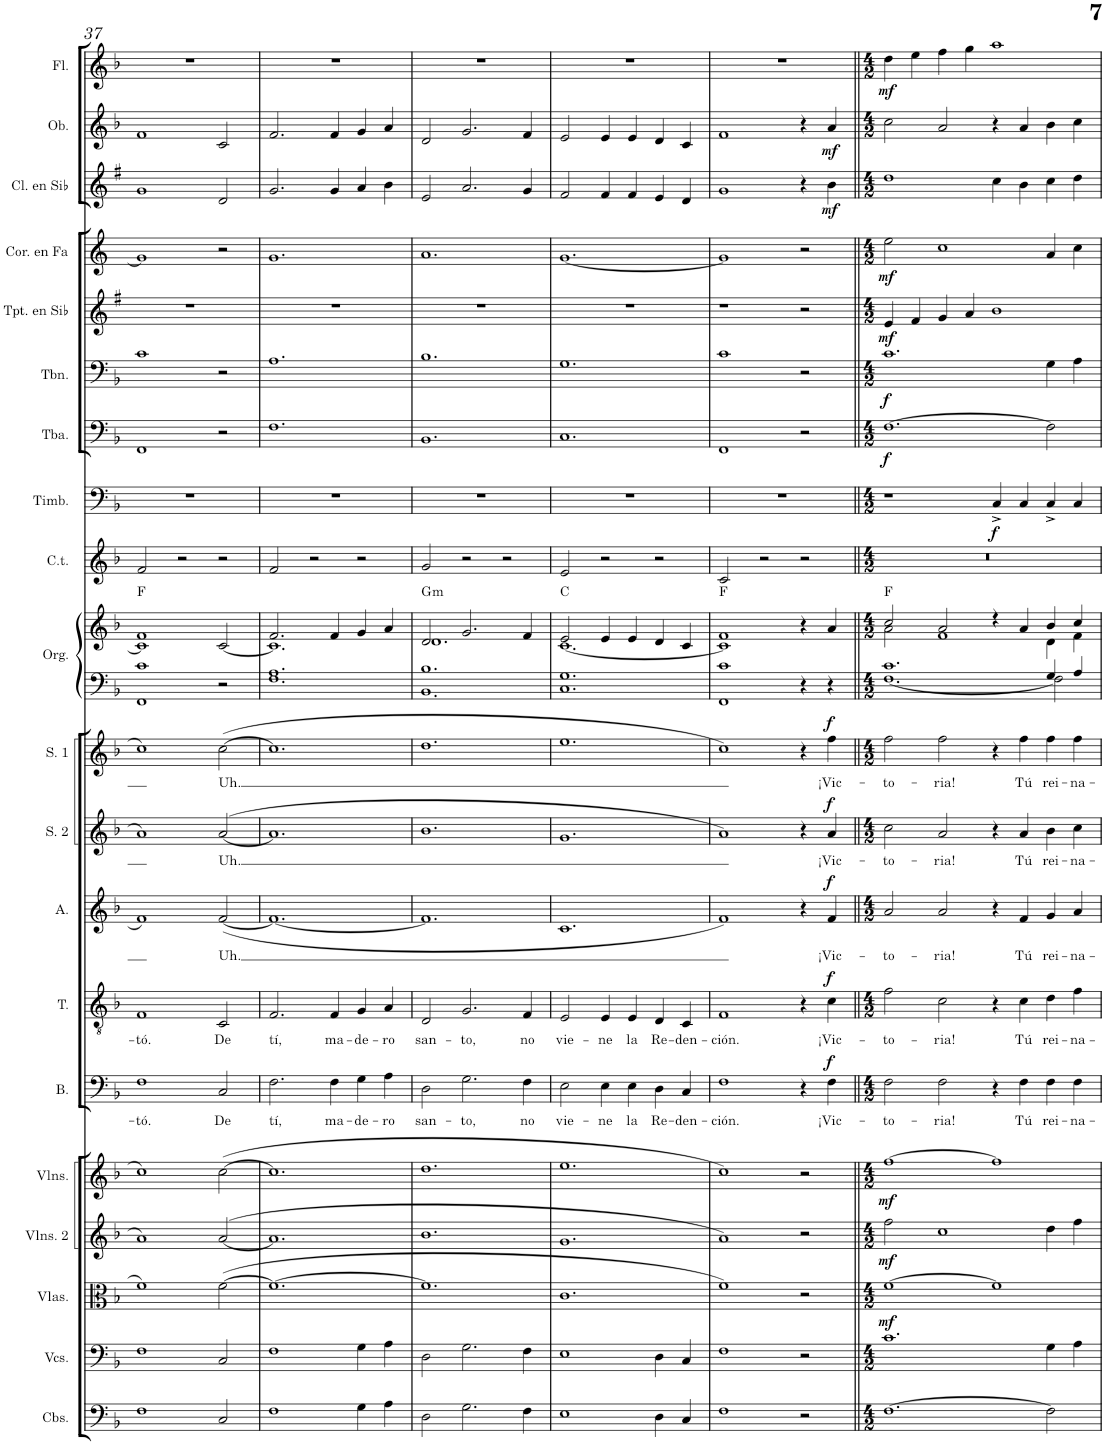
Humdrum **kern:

**kern	**kern	**kern	**dynam	**kern	**dynam	**kern	**dynam	**kern	**text	**dynam	**kern	**text	**dynam	**kern	**text	**dynam	**kern	**text	**dynam	**kern	**text	**dynam	**kern	**kern	**harte	**kern	**kern	**dynam	**kern	**dynam	**kern	**dynam	**kern	**dynam	**kern	**dynam	**kern	**dynam	**kern	**dynam	**kern	**dynam
*part20	*part19	*part18	*part18	*part17	*part17	*part16	*part16	*part15	*part15	*part15	*part14	*part14	*part14	*part13	*part13	*part13	*part12	*part12	*part12	*part11	*part11	*part11	*part10	*part10	*part10	*part9	*part8	*part8	*part7	*part7	*part6	*part6	*part5	*part5	*part4	*part4	*part3	*part3	*part2	*part2	*part1	*part1
*staff21	*staff20	*staff19	*staff19	*staff18	*staff18	*staff17	*staff17	*staff16	*staff16	*staff16	*staff15	*staff15	*staff15	*staff14	*staff14	*staff14	*staff13	*staff13	*staff13	*staff12	*staff12	*staff12	*staff11	*staff10	*	*staff9	*staff8	*staff8	*staff7	*staff7	*staff6	*staff6	*staff5	*staff5	*staff4	*staff4	*staff3	*staff3	*staff2	*staff2	*staff1	*staff1
*I"Contrabajos	*I"Violonchelos	*I"Violas	*	*I"Violines 2	*	*I"Violines	*	*I"Bajo	*	*	*I"Tenor	*	*	*I"Alto	*	*	*I"Soprano 2	*	*	*I"Soprano 1	*	*	*I"Órgano	*	*	*I"Campanas tubulares	*I"Timbales	*	*I"Tuba	*	*I"Trombón	*	*I"Trompeta en Sib	*	*I"Corno en Fa	*	*I"Clarinete en Sib	*	*I"Oboe	*	*I"Flauta	*
*I'Cbs.	*I'Vcs.	*I'Vlas.	*	*I'Vlns. 2	*	*I'Vlns.	*	*I'B.	*	*	*I'T.	*	*	*I'A.	*	*	*I'S. 2	*	*	*I'S. 1	*	*	*	*	*	*I'C.t.	*I'Timb.	*	*I'Tba.	*	*I'Tbn.	*	*I'Tpt. en Sib	*	*I'Cor. en Fa	*	*I'Cl. en Sib	*	*I'Ob.	*	*I'Fl.	*
!!LO:PB:g=z
*clefF4	*clefF4	*clefC3	*	*clefG2	*	*clefG2	*	*clefF4	*	*	*clefGv2	*	*	*clefG2	*	*	*clefG2	*	*	*clefG2	*	*	*clefF4	*clefG2	*	*clefG2	*clefF4	*	*clefF4	*	*clefF4	*	*clefG2	*	*clefG2	*	*clefG2	*	*clefG2	*	*clefG2	*
*Trd7c12	*	*	*	*	*	*	*	*	*	*	*	*	*	*	*	*	*	*	*	*	*	*	*	*	*	*	*	*	*	*	*	*	*Trd1c2	*	*Trd4c7	*	*Trd1c2	*	*	*	*	*
*k[b-]	*k[b-]	*k[b-]	*	*k[b-]	*	*k[b-]	*	*k[b-]	*	*	*k[b-]	*	*	*k[b-]	*	*	*k[b-]	*	*	*k[b-]	*	*	*k[b-]	*k[b-]	*	*k[b-]	*k[b-]	*	*k[b-]	*	*k[b-]	*	*k[f#]	*	*k[]	*	*k[f#]	*	*k[b-]	*	*k[b-]	*
*M3/2	*M3/2	*M3/2	*	*M3/2	*	*M3/2	*	*M3/2	*	*	*M3/2	*	*	*M3/2	*	*	*M3/2	*	*	*M3/2	*	*	*M3/2	*M3/2	*	*M3/2	*M3/2	*	*M3/2	*	*M3/2	*	*M3/2	*	*M3/2	*	*M3/2	*	*M3/2	*	*M3/2	*
=37	=37	=37	=37	=37	=37	=37	=37	=37	=37	=37	=37	=37	=37	=37	=37	=37	=37	=37	=37	=37	=37	=37	=37	=37	=37	=37	=37	=37	=37	=37	=37	=37	=37	=37	=37	=37	=37	=37	=37	=37	=37	=37
!	!	!	!	!	!	!	!	!	!LO:LY:b	!	!	!LO:LY:b	!	!	!	!	!	!	!	!	!	!	!	!	!	!	!	!	!	!	!	!	!	!	!	!	!	!	!	!	!	!
*	*	*	*	*	*	*	*	*	*	*	*	*	*	*	*	*	*	*	*	*	*	*	*^	*^	*	*	*	*	*	*	*	*	*	*	*	*	*	*	*	*	*	*
1F	1F	1f	.	1a	.	1cc	.	1F	-tó.	.	1F	-tó.	.	1f	.	.	1a	.	.	1cc	.	.	1c	1FF	1f	1c]	F:maj	2f/	1.r	.	1FF	.	1c	.	1.r	.	1g]	.	1g	.	1f	.	1.r	.
.	.	.	.	.	.	.	.	.	.	.	.	.	.	.	.	.	.	.	.	.	.	.	.	.	.	.	.	2r	.	.	.	.	.	.	.	.	.	.	.	.	.	.	.	.
!	!	!	!	!	!	!	!	!	!LO:LY:b	!	!	!LO:LY:b	!	!	!LO:LY:b	!	!	!LO:LY:b	!	!	!LO:LY:b	!	!	!	!	!	!	!	!	!	!	!	!	!	!	!	!	!	!	!	!	!	!	!
2C/	2C/	([2f\	.	([2a/	.	([2cc\	.	2C/	De	.	2C/	De	.	([2f/	Uh.	.	([2a/	Uh.	.	([2cc\	Uh.	.	2r	2ryy	[2c/	2ryy	.	2r	.	.	2r	.	2r	.	.	.	2r	.	2d/	.	2c/	.	.	.
=38	=38	=38	=38	=38	=38	=38	=38	=38	=38	=38	=38	=38	=38	=38	=38	=38	=38	=38	=38	=38	=38	=38	=38	=38	=38	=38	=38	=38	=38	=38	=38	=38	=38	=38	=38	=38	=38	=38	=38	=38	=38	=38	=38	=38
!	!	!	!	!	!	!	!	!	!LO:LY:b	!	!	!LO:LY:b	!	!	!	!	!	!	!	!	!	!	!	!	!	!	!	!	!	!	!	!	!	!	!	!	!	!	!	!	!	!	!	!
1F	1F	1.f_	.	1.a]	.	1.cc]	.	2.F\	tí,	.	2.F/	tí,	.	1.f_	.	.	1.a]	.	.	1.cc]	.	.	1.A	1.F	2.f/	1.c]	.	2f/	1.r	.	1.F	.	1.A	.	1.r	.	1.g	.	2.g/	.	2.f/	.	1.r	.
.	.	.	.	.	.	.	.	.	.	.	.	.	.	.	.	.	.	.	.	.	.	.	.	.	.	.	.	2r	.	.	.	.	.	.	.	.	.	.	.	.	.	.	.	.
!	!	!	!	!	!	!	!	!	!LO:LY:b	!	!	!LO:LY:b	!	!	!	!	!	!	!	!	!	!	!	!	!	!	!	!	!	!	!	!	!	!	!	!	!	!	!	!	!	!	!	!
.	.	.	.	.	.	.	.	4F\	ma-	.	4F/	ma-	.	.	.	.	.	.	.	.	.	.	.	.	4f/	.	.	.	.	.	.	.	.	.	.	.	.	.	4g/	.	4f/	.	.	.
!	!	!	!	!	!	!	!	!	!LO:LY:b	!	!	!LO:LY:b	!	!	!	!	!	!	!	!	!	!	!	!	!	!	!	!	!	!	!	!	!	!	!	!	!	!	!	!	!	!	!	!
4G\	4G\	.	.	.	.	.	.	4G\	-de-	.	4G/	-de-	.	.	.	.	.	.	.	.	.	.	.	.	4g/	.	.	2r	.	.	.	.	.	.	.	.	.	.	4a/	.	4g/	.	.	.
!	!	!	!	!	!	!	!	!	!LO:LY:b	!	!	!LO:LY:b	!	!	!	!	!	!	!	!	!	!	!	!	!	!	!	!	!	!	!	!	!	!	!	!	!	!	!	!	!	!	!	!
4A\	4A\	.	.	.	.	.	.	4A\	-ro	.	4A/	-ro	.	.	.	.	.	.	.	.	.	.	.	.	4a/	.	.	.	.	.	.	.	.	.	.	.	.	.	4b\	.	4a/	.	.	.
=39	=39	=39	=39	=39	=39	=39	=39	=39	=39	=39	=39	=39	=39	=39	=39	=39	=39	=39	=39	=39	=39	=39	=39	=39	=39	=39	=39	=39	=39	=39	=39	=39	=39	=39	=39	=39	=39	=39	=39	=39	=39	=39	=39	=39
!	!	!	!	!	!	!	!	!	!LO:LY:b	!	!	!LO:LY:b	!	!	!	!	!	!	!	!	!	!	!	!	!	!	!LO:H:kt=m	!	!	!	!	!	!	!	!	!	!	!	!	!	!	!	!	!
2D\	2D\	1.f]	.	1.b-	.	1.dd	.	2D\	san-	.	2D/	san-	.	1.f]	.	.	1.b-	.	.	1.dd	.	.	1.B-	1.BB-	2d/	1.d	G:min	2g/	1.r	.	1.BB-	.	1.B-	.	1.r	.	1.a	.	2e/	.	2d/	.	1.r	.
!	!	!	!	!	!	!	!	!	!LO:LY:b	!	!	!LO:LY:b	!	!	!	!	!	!	!	!	!	!	!	!	!	!	!	!	!	!	!	!	!	!	!	!	!	!	!	!	!	!	!	!
2.G\	2.G\	.	.	.	.	.	.	2.G\	-to,	.	2.G/	-to,	.	.	.	.	.	.	.	.	.	.	.	.	2.g/	.	.	2r	.	.	.	.	.	.	.	.	.	.	2.a/	.	2.g/	.	.	.
.	.	.	.	.	.	.	.	.	.	.	.	.	.	.	.	.	.	.	.	.	.	.	.	.	.	.	.	2r	.	.	.	.	.	.	.	.	.	.	.	.	.	.	.	.
!	!	!	!	!	!	!	!	!	!LO:LY:b	!	!	!LO:LY:b	!	!	!	!	!	!	!	!	!	!	!	!	!	!	!	!	!	!	!	!	!	!	!	!	!	!	!	!	!	!	!	!
4F\	4F\	.	.	.	.	.	.	4F\	no	.	4F/	no	.	.	.	.	.	.	.	.	.	.	.	.	4f/	.	.	.	.	.	.	.	.	.	.	.	.	.	4g/	.	4f/	.	.	.
=40	=40	=40	=40	=40	=40	=40	=40	=40	=40	=40	=40	=40	=40	=40	=40	=40	=40	=40	=40	=40	=40	=40	=40	=40	=40	=40	=40	=40	=40	=40	=40	=40	=40	=40	=40	=40	=40	=40	=40	=40	=40	=40	=40	=40
!	!	!	!	!	!	!	!	!	!LO:LY:b	!	!	!LO:LY:b	!	!	!	!	!	!	!	!	!	!	!	!	!	!	!	!	!	!	!	!	!	!	!	!	!	!	!	!	!	!	!	!
1E	1E	1.c	.	1.g	.	1.ee	.	2E\	vie-	.	2E/	vie-	.	1.c	.	.	1.g	.	.	1.ee	.	.	1.G	1.C	2e/	[1.c	C:maj	2e/	1.r	.	1.C	.	1.G	.	1.r	.	[1.g	.	2f#/	.	2e/	.	1.r	.
!	!	!	!	!	!	!	!	!	!LO:LY:b	!	!	!LO:LY:b	!	!	!	!	!	!	!	!	!	!	!	!	!	!	!	!	!	!	!	!	!	!	!	!	!	!	!	!	!	!	!	!
.	.	.	.	.	.	.	.	4E\	-ne	.	4E/	-ne	.	.	.	.	.	.	.	.	.	.	.	.	4e/	.	.	2r	.	.	.	.	.	.	.	.	.	.	4f#/	.	4e/	.	.	.
!	!	!	!	!	!	!	!	!	!LO:LY:b	!	!	!LO:LY:b	!	!	!	!	!	!	!	!	!	!	!	!	!	!	!	!	!	!	!	!	!	!	!	!	!	!	!	!	!	!	!	!
.	.	.	.	.	.	.	.	4E\	la	.	4E/	la	.	.	.	.	.	.	.	.	.	.	.	.	4e/	.	.	.	.	.	.	.	.	.	.	.	.	.	4f#/	.	4e/	.	.	.
!	!	!	!	!	!	!	!	!	!LO:LY:b	!	!	!LO:LY:b	!	!	!	!	!	!	!	!	!	!	!	!	!	!	!	!	!	!	!	!	!	!	!	!	!	!	!	!	!	!	!	!
4D\	4D\	.	.	.	.	.	.	4D\	Re-	.	4D/	Re-	.	.	.	.	.	.	.	.	.	.	.	.	4d/	.	.	2r	.	.	.	.	.	.	.	.	.	.	4e/	.	4d/	.	.	.
!	!	!	!	!	!	!	!	!	!LO:LY:b	!	!	!LO:LY:b	!	!	!	!	!	!	!	!	!	!	!	!	!	!	!	!	!	!	!	!	!	!	!	!	!	!	!	!	!	!	!	!
4C/	4C/	.	.	.	.	.	.	4C/	-den-	.	4C/	-den-	.	.	.	.	.	.	.	.	.	.	.	.	4c/	.	.	.	.	.	.	.	.	.	.	.	.	.	4d/	.	4c/	.	.	.
=41	=41	=41	=41	=41	=41	=41	=41	=41	=41	=41	=41	=41	=41	=41	=41	=41	=41	=41	=41	=41	=41	=41	=41	=41	=41	=41	=41	=41	=41	=41	=41	=41	=41	=41	=41	=41	=41	=41	=41	=41	=41	=41	=41	=41
!	!	!	!	!	!	!	!	!	!LO:LY:b	!	!	!LO:LY:b	!	!	!	!	!	!	!	!	!	!	!	!	!	!	!	!	!	!	!	!	!	!	!	!	!	!	!	!	!	!	!	!
1F	1F	1f)	.	1a)	.	1cc)	.	1F	-ción.	.	1F	-ción.	.	1f)	.	.	1a)	.	.	1cc)	.	.	1c	1FF	1f	1c]	F:maj	2c/	1.r	.	1FF	.	1c	.	1r	.	1g]	.	1g	.	1f	.	1.r	.
.	.	.	.	.	.	.	.	.	.	.	.	.	.	.	.	.	.	.	.	.	.	.	.	.	.	.	.	2r	.	.	.	.	.	.	.	.	.	.	.	.	.	.	.	.
2r	2r	2r	.	2r	.	2r	.	4r	.	.	4r	.	.	4r	.	.	4r	.	.	4r	.	.	4r	2ryy	4r	2ryy	.	2r	.	.	2r	.	2r	.	2r	.	2r	.	4r	.	4r	.	.	.
!	!	!	!	!	!	!	!	!	!LO:LY:b	!LO:DY:a	!	!LO:LY:b	!LO:DY:a	!	!LO:LY:b	!LO:DY:a	!	!LO:LY:b	!LO:DY:a	!	!LO:LY:b	!LO:DY:a	!	!	!	!	!	!	!	!	!	!	!	!	!	!	!	!	!	!LO:DY:b	!	!LO:DY:b	!	!
.	.	.	.	.	.	.	.	4F\	¡Vic-	f	4c\	¡Vic-	f	4f/	¡Vic-	f	4a/	¡Vic-	f	4ff\	¡Vic-	f	4r	.	4a/	.	.	.	.	.	.	.	.	.	.	.	.	.	4b\	mf	4a/	mf	.	.
=42||	=42||	=42||	=42||	=42||	=42||	=42||	=42||	=42||	=42||	=42||	=42||	=42||	=42||	=42||	=42||	=42||	=42||	=42||	=42||	=42||	=42||	=42||	=42||	=42||	=42||	=42||	=42||	=42||	=42||	=42||	=42||	=42||	=42||	=42||	=42||	=42||	=42||	=42||	=42||	=42||	=42||	=42||	=42||	=42||
*M4/2	*M4/2	*M4/2	*	*M4/2	*	*M4/2	*	*M4/2	*	*	*M4/2	*	*	*M4/2	*	*	*M4/2	*	*	*M4/2	*	*	*M4/2	*	*M4/2	*	*	*M4/2	*M4/2	*	*M4/2	*	*M4/2	*	*M4/2	*	*M4/2	*	*M4/2	*	*M4/2	*	*M4/2	*
!	!	!	!LO:DY:b	!	!LO:DY:b	!	!LO:DY:b	!	!LO:LY:b	!	!	!LO:LY:b	!	!	!LO:LY:b	!	!	!LO:LY:b	!	!	!LO:LY:b	!	!	!	!	!	!	!	!	!	!	!LO:DY:b	!	!LO:DY:b	!	!LO:DY:b	!	!LO:DY:b	!	!	!	!	!	!LO:DY:b
[1.F	1.c	[1f	mf	2ff\	mf	[1ff	mf	2F\	-to-	.	2f\	-to-	.	2a/	-to-	.	2cc\	-to-	.	2ff\	-to-	.	1.c	[1.F	2cc/	2a\	F:maj	0r	1r	.	[1.F	f	1.c	f	4e/	mf	2ee\	mf	1dd	.	2cc\	.	4dd\	mf
.	.	.	.	.	.	.	.	.	.	.	.	.	.	.	.	.	.	.	.	.	.	.	.	.	.	.	.	.	.	.	.	.	.	.	4f#/	.	.	.	.	.	.	.	4ee\	.
!	!	!	!	!	!	!	!	!	!LO:LY:b	!	!	!LO:LY:b	!	!	!LO:LY:b	!	!	!LO:LY:b	!	!	!LO:LY:b	!	!	!	!	!	!	!	!	!	!	!	!	!	!	!	!	!	!	!	!	!	!	!
.	.	.	.	1cc	.	.	.	2F\	-ria!	.	2c\	-ria!	.	2a/	-ria!	.	2a/	-ria!	.	2ff\	-ria!	.	.	.	2a/	1f	.	.	.	.	.	.	.	.	4g/	.	1cc	.	.	.	2a/	.	4ff\	.
.	.	.	.	.	.	.	.	.	.	.	.	.	.	.	.	.	.	.	.	.	.	.	.	.	.	.	.	.	.	.	.	.	.	.	4a/	.	.	.	.	.	.	.	4gg\	.
!	!	!	!	!	!	!	!	!	!	!	!	!	!	!	!	!	!	!	!	!	!	!	!	!	!	!	!	!	!	!LO:DY:b	!	!	!	!	!	!	!	!	!	!	!	!	!	!
.	.	1f]	.	.	.	1ff]	.	4r	.	.	4r	.	.	4r	.	.	4r	.	.	4r	.	.	.	.	4r	.	.	.	4C^/	f	.	.	.	.	1b	.	.	.	4cc\	.	4r	.	1aa	.
!	!	!	!	!	!	!	!	!	!LO:LY:b	!	!	!LO:LY:b	!	!	!LO:LY:b	!	!	!LO:LY:b	!	!	!LO:LY:b	!	!	!	!	!	!	!	!	!	!	!	!	!	!	!	!	!	!	!	!	!	!	!
.	.	.	.	.	.	.	.	4F\	Tú	.	4c\	Tú	.	4f/	Tú	.	4a/	Tú	.	4ff\	Tú	.	.	.	4a/	.	.	.	4C/	.	.	.	.	.	.	.	.	.	4b\	.	4a/	.	.	.
!	!	!	!	!	!	!	!	!	!LO:LY:b	!	!	!LO:LY:b	!	!	!LO:LY:b	!	!	!LO:LY:b	!	!	!LO:LY:b	!	!	!	!	!	!	!	!	!	!	!	!	!	!	!	!	!	!	!	!	!	!	!
2F\]	4G\	.	.	4dd\	.	.	.	4F\	rei-	.	4d\	rei-	.	4g/	rei-	.	4b-\	rei-	.	4ff\	rei-	.	4G/	2F\]	4b-/	4d\	.	.	4C^/	.	2F\]	.	4G\	.	.	.	4a/	.	4cc\	.	4b-\	.	.	.
!	!	!	!	!	!	!	!	!	!LO:LY:b	!	!	!LO:LY:b	!	!	!LO:LY:b	!	!	!LO:LY:b	!	!	!LO:LY:b	!	!	!	!	!	!	!	!	!	!	!	!	!	!	!	!	!	!	!	!	!	!	!
.	4A\	.	.	4ff\	.	.	.	4F\	-na-	.	4f\	-na-	.	4a/	-na-	.	4cc\	-na-	.	4ff\	-na-	.	4A/	.	4cc/	4f\	.	.	4C/	.	.	.	4A\	.	.	.	4cc\	.	4dd\	.	4cc\	.	.	.
*	*	*	*	*	*	*	*	*	*	*	*	*	*	*	*	*	*	*	*	*	*	*	*v	*v	*	*	*	*	*	*	*	*	*	*	*	*	*	*	*	*	*	*	*	*
*	*	*	*	*	*	*	*	*	*	*	*	*	*	*	*	*	*	*	*	*	*	*	*	*v	*v	*	*	*	*	*	*	*	*	*	*	*	*	*	*	*	*	*	*
=	=	=	=	=	=	=	=	=	=	=	=	=	=	=	=	=	=	=	=	=	=	=	=	=	=	=	=	=	=	=	=	=	=	=	=	=	=	=	=	=	=	=
*-	*-	*-	*-	*-	*-	*-	*-	*-	*-	*-	*-	*-	*-	*-	*-	*-	*-	*-	*-	*-	*-	*-	*-	*-	*-	*-	*-	*-	*-	*-	*-	*-	*-	*-	*-	*-	*-	*-	*-	*-	*-	*-
